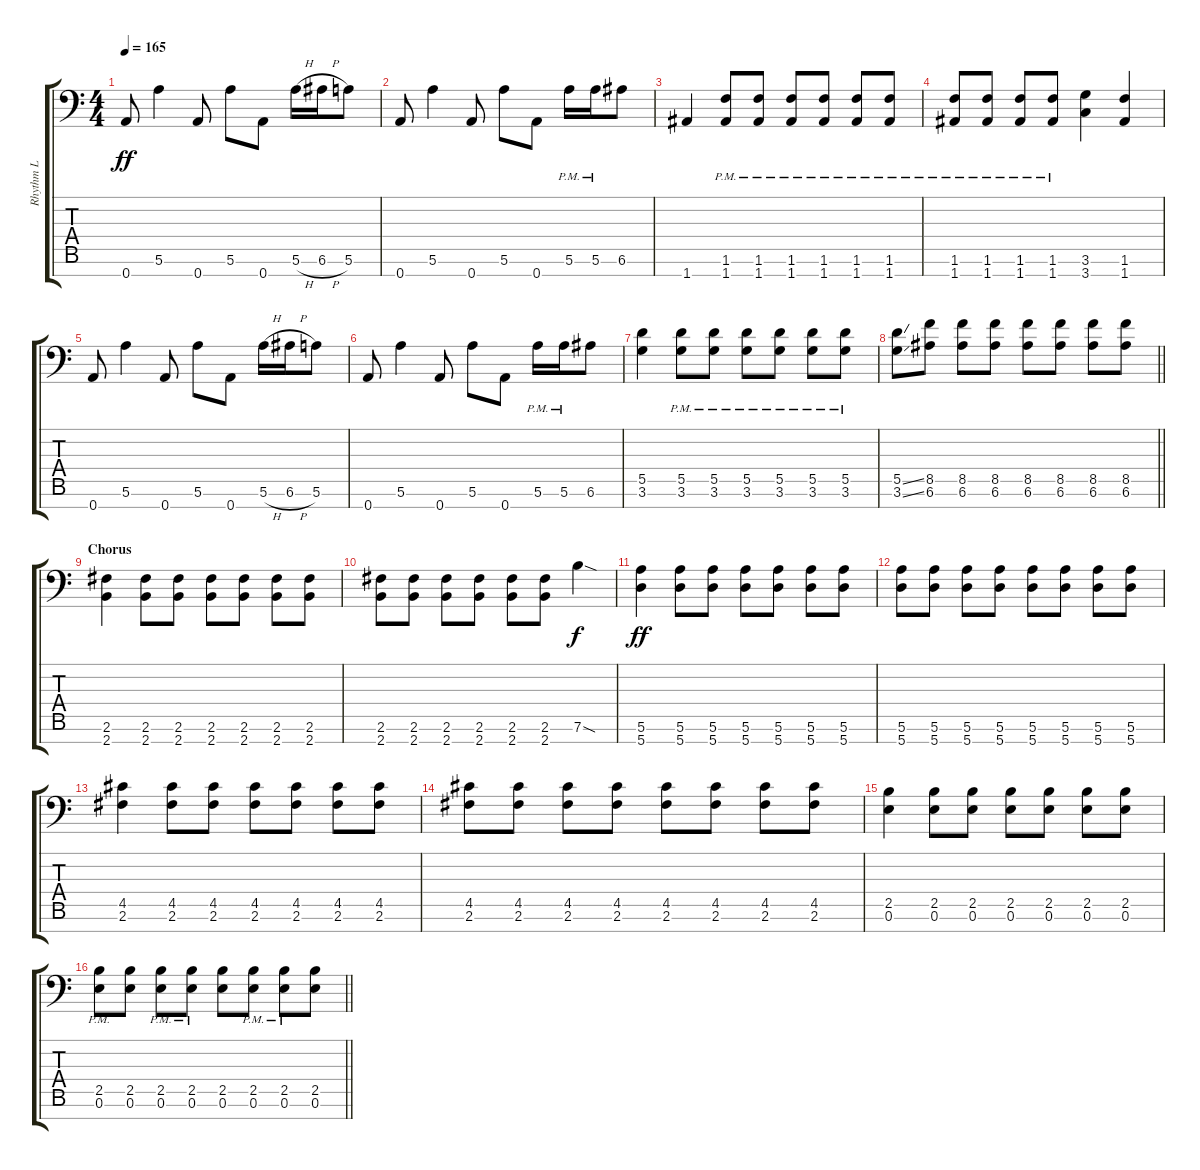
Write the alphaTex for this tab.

\track ("Rhythm L" "Rhythm L") {instrument distortionguitar}
\staff {score tabs}
\tuning (E4 B3 G3 D3 A2 E2 A1) {hide}
\ts (4 4)
\tempo 165
\clef f4
\ks c
0.7.8{dy ff} 5.6.4 0.7.8 5.6.8 0.7.8 5.6{h}.16 6.6{h}.16 5.6.8 |
0.7.8 5.6.4 0.7.8 5.6.8 0.7.8 5.6{pm}.16 5.6{pm}.16 6.6.8 |
1.7.4 (1.6{pm} 1.7{pm}).8 (1.6{pm} 1.7{pm}).8 (1.6{pm} 1.7{pm}).8 (1.6{pm} 1.7{pm}).8 (1.6{pm} 1.7{pm}).8 (1.6{pm} 1.7{pm}).8 |
(1.6{pm} 1.7{pm}).8 (1.6{pm} 1.7{pm}).8 (1.6{pm} 1.7{pm}).8 (1.6{pm} 1.7{pm}).8 (3.6 3.7).4 (1.6 1.7).4 |
0.7.8 5.6.4 0.7.8 5.6.8 0.7.8 5.6{h}.16 6.6{h}.16 5.6.8 |
0.7.8 5.6.4 0.7.8 5.6.8 0.7.8 5.6{pm}.16 5.6{pm}.16 6.6.8 |
(5.5 3.6).4 (5.5{pm} 3.6{pm}).8 (5.5{pm} 3.6{pm}).8 (5.5{pm} 3.6{pm}).8 (5.5{pm} 3.6{pm}).8 (5.5{pm} 3.6{pm}).8 (5.5{pm} 3.6{pm}).8 |
\barLineRight lightlight
(5.5{ss} 3.6{ss}).8 (8.5 6.6).8 (8.5 6.6).8 (8.5 6.6).8 (8.5 6.6).8 (8.5 6.6).8 (8.5 6.6).8 (8.5 6.6).8 |
\section ("" "Chorus")
(2.6 2.7).4 (2.6 2.7).8 (2.6 2.7).8 (2.6 2.7).8 (2.6 2.7).8 (2.6 2.7).8 (2.6 2.7).8 |
(2.6 2.7).8 (2.6 2.7).8 (2.6 2.7).8 (2.6 2.7).8 (2.6 2.7).8 (2.6 2.7).8 7.6{sod}.4{dy f} |
(5.6 5.7).4{dy ff} (5.6 5.7).8 (5.6 5.7).8 (5.6 5.7).8 (5.6 5.7).8 (5.6 5.7).8 (5.6 5.7).8 |
(5.6 5.7).8 (5.6 5.7).8 (5.6 5.7).8 (5.6 5.7).8 (5.6 5.7).8 (5.6 5.7).8 (5.6 5.7).8 (5.6 5.7).8 |
(4.5 2.6).4 (4.5 2.6).8 (4.5 2.6).8 (4.5 2.6).8 (4.5 2.6).8 (4.5 2.6).8 (4.5 2.6).8 |
(4.5 2.6).8 (4.5 2.6).8 (4.5 2.6).8 (4.5 2.6).8 (4.5 2.6).8 (4.5 2.6).8 (4.5 2.6).8 (4.5 2.6).8 |
(2.5 0.6).4 (2.5 0.6).8 (2.5 0.6).8 (2.5 0.6).8 (2.5 0.6).8 (2.5 0.6).8 (2.5 0.6).8 |
\barLineRight lightlight
(2.5{pm} 0.6{pm}).8 (2.5 0.6).8 (2.5{pm} 0.6{pm}).8 (2.5{pm} 0.6{pm}).8 (2.5 0.6).8 (2.5{pm} 0.6{pm}).8 (2.5{pm} 0.6{pm}).8 (2.5 0.6).8
